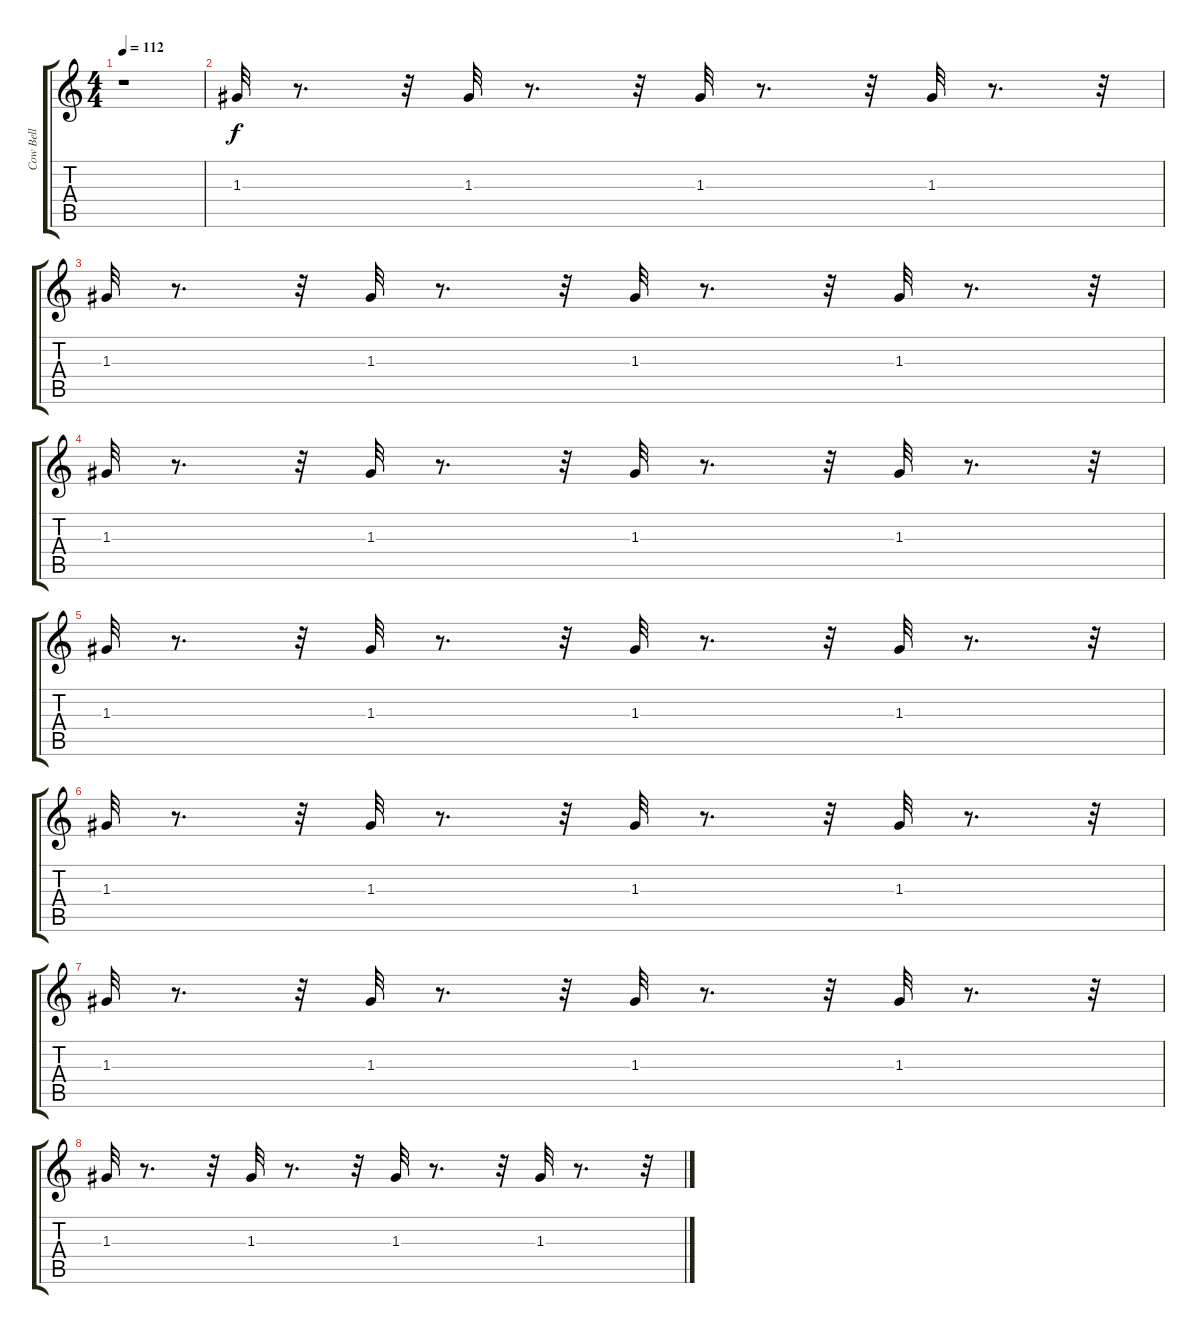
\track ("Cow Bell" "Cow Bell") {instrument acousticguitarsteel}
\staff {score tabs}
\tuning (E4 B3 G3 D3 A2 E2) {hide}
\ts (4 4)
\tempo 112
\clef g2
\ks c
r.1{dy f} |
1.3.32 r.8{d} r.32 1.3.32 r.8{d} r.32 1.3.32 r.8{d} r.32 1.3.32 r.8{d} r.32 |
1.3.32 r.8{d} r.32 1.3.32 r.8{d} r.32 1.3.32 r.8{d} r.32 1.3.32 r.8{d} r.32 |
1.3.32 r.8{d} r.32 1.3.32 r.8{d} r.32 1.3.32 r.8{d} r.32 1.3.32 r.8{d} r.32 |
1.3.32 r.8{d} r.32 1.3.32 r.8{d} r.32 1.3.32 r.8{d} r.32 1.3.32 r.8{d} r.32 |
1.3.32 r.8{d} r.32 1.3.32 r.8{d} r.32 1.3.32 r.8{d} r.32 1.3.32 r.8{d} r.32 |
1.3.32 r.8{d} r.32 1.3.32 r.8{d} r.32 1.3.32 r.8{d} r.32 1.3.32 r.8{d} r.32 |
1.3.32 r.8{d} r.32 1.3.32 r.8{d} r.32 1.3.32 r.8{d} r.32 1.3.32 r.8{d} r.32
